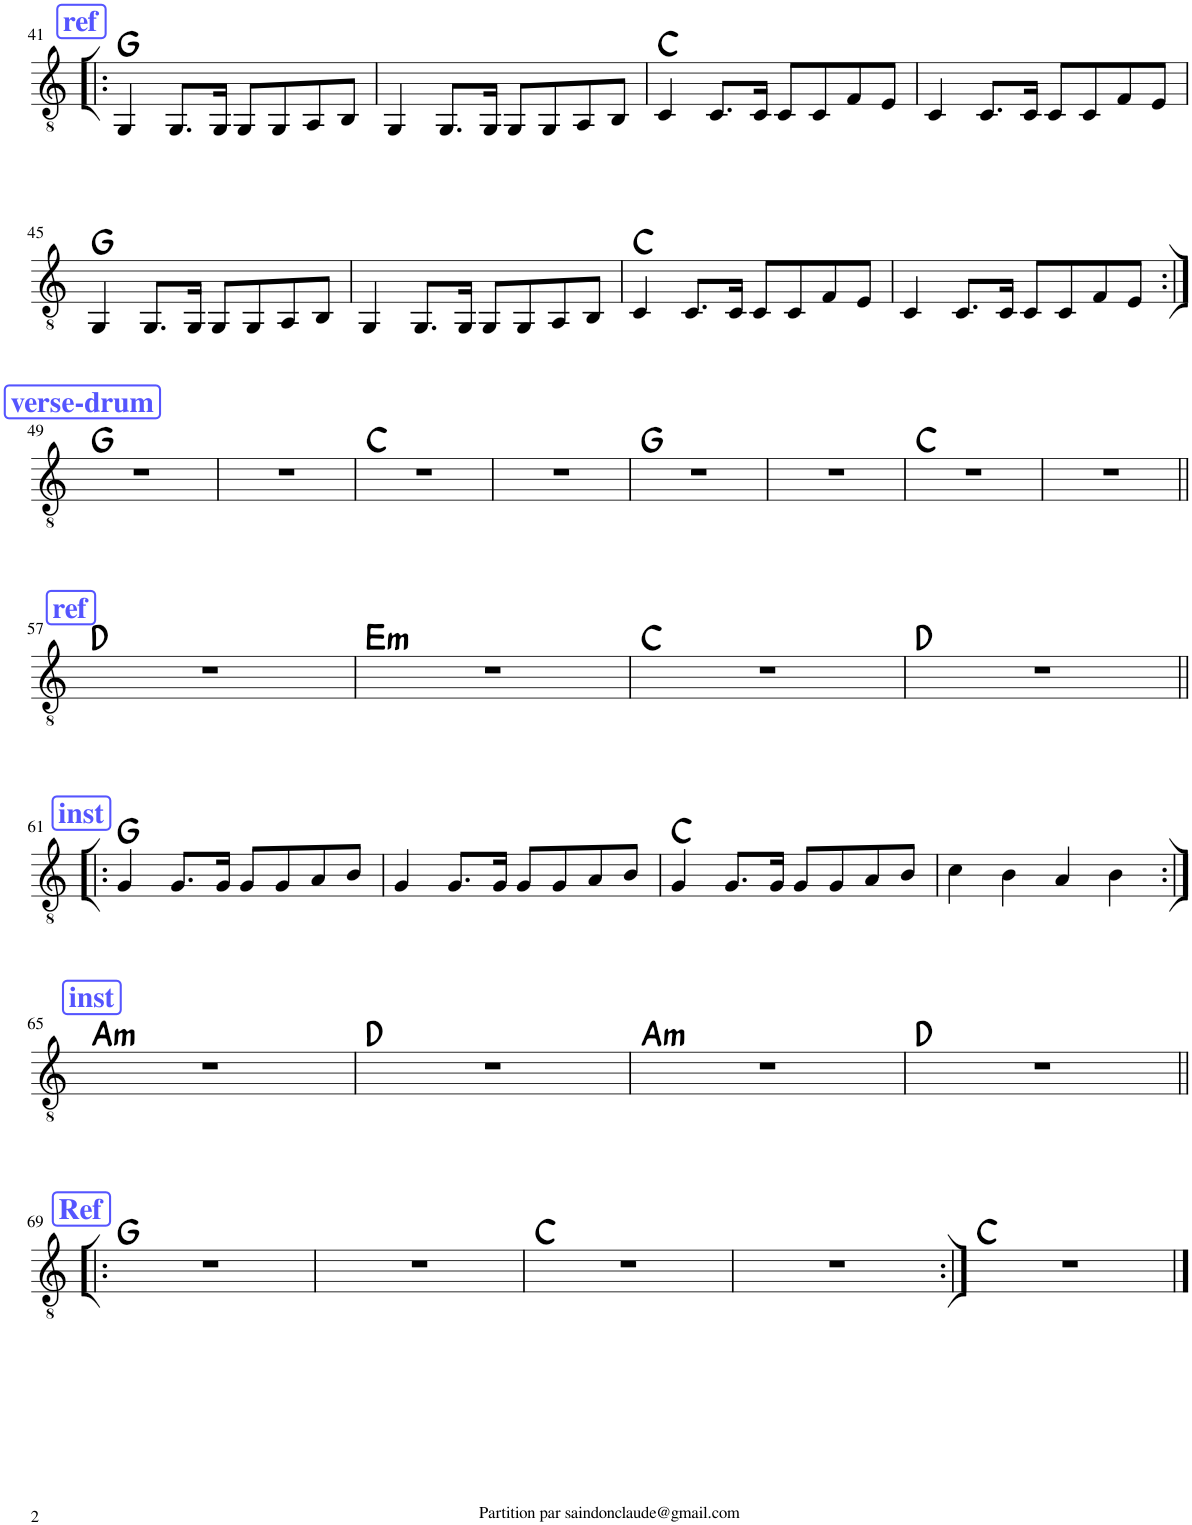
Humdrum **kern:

**kern	**harte
*part1	*part1
*staff1	*
*I"Classical Guitar	*
*I'Guit.	*
!!LO:PB:g=z
*clefGv2	*
*k[]	*
*M4/4	*
!!LO:REH:place=s1:a:B:cj:color=#5555FF:fs=14:t=ref
=41!|:	=41!|:
4GG/	G:maj
8.GG/L	.
16GG/Jk	.
8GG/L	.
8GG/	.
8AA/	.
8BB/J	.
=42	=42
4GG/	.
8.GG/L	.
16GG/Jk	.
8GG/L	.
8GG/	.
8AA/	.
8BB/J	.
=43	=43
4C/	C:maj
8.C/L	.
16C/Jk	.
8C/L	.
8C/	.
8F/	.
8E/J	.
=44	=44
4C/	.
8.C/L	.
16C/Jk	.
8C/L	.
8C/	.
8F/	.
8E/J	.
!!LO:LB:g=z
=45	=45
4GG/	G:maj
8.GG/L	.
16GG/Jk	.
8GG/L	.
8GG/	.
8AA/	.
8BB/J	.
=46	=46
4GG/	.
8.GG/L	.
16GG/Jk	.
8GG/L	.
8GG/	.
8AA/	.
8BB/J	.
=47	=47
4C/	C:maj
8.C/L	.
16C/Jk	.
8C/L	.
8C/	.
8F/	.
8E/J	.
=48	=48
4C/	.
8.C/L	.
16C/Jk	.
8C/L	.
8C/	.
8F/	.
8E/J	.
!!LO:LB:g=z
!!LO:REH:place=s1:a:B:cj:color=#5555FF:fs=14:t=verse-drum
=49:|!	=49:|!
1r	G:maj
=50	=50
1r	.
=51	=51
1r	C:maj
=52	=52
1r	.
=53	=53
1r	G:maj
=54	=54
1r	.
=55	=55
1r	C:maj
=56	=56
1r	.
!!LO:LB:g=z
!!LO:REH:place=s1:a:B:cj:color=#5555FF:fs=14:t=ref
=57||	=57||
1r	D:maj
=58	=58
!	!LO:H:kt=m
1r	E:min
=59	=59
1r	C:maj
=60	=60
1r	D:maj
!!LO:LB:g=z
!!LO:REH:place=s1:a:B:cj:color=#5555FF:fs=14:t=inst
=61!|:	=61!|:
4G/	G:maj
8.G/L	.
16G/Jk	.
8G/L	.
8G/	.
8A/	.
8B/J	.
=62	=62
4G/	.
8.G/L	.
16G/Jk	.
8G/L	.
8G/	.
8A/	.
8B/J	.
=63	=63
4G/	C:maj
8.G/L	.
16G/Jk	.
8G/L	.
8G/	.
8A/	.
8B/J	.
=64	=64
4c\	.
4B\	.
4A/	.
4B\	.
!!LO:LB:g=z
!!LO:REH:place=s1:a:B:cj:color=#5555FF:fs=14:t=inst
=65:|!	=65:|!
!	!LO:H:kt=m
1r	A:min
=66	=66
1r	D:maj
=67	=67
!	!LO:H:kt=m
1r	A:min
=68	=68
1r	D:maj
!!LO:LB:g=z
!!LO:REH:place=s1:a:B:cj:color=#5555FF:fs=14:t=Ref
=69!|:	=69!|:
1r	G:maj
=70	=70
1r	.
=71	=71
1r	C:maj
=72	=72
1r	.
=73:|!	=73:|!
1r	C:maj
==	==
*-	*-
